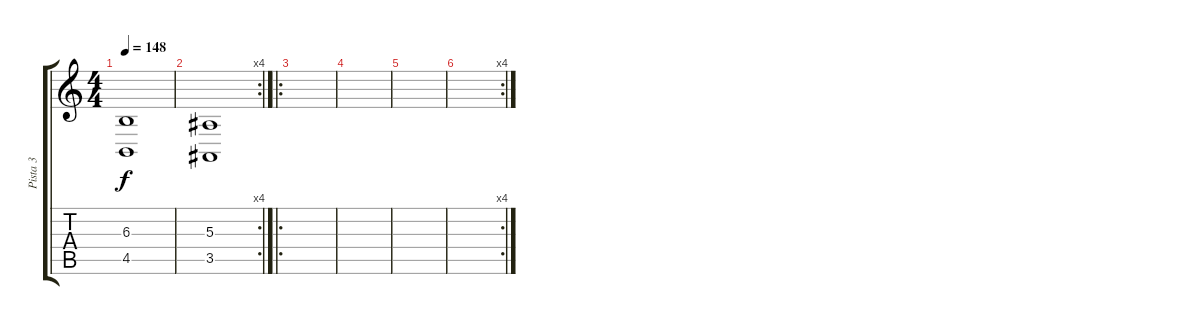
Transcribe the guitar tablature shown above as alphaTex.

\track ("Pista 3" "Pista 3") {instrument vibraphone}
\staff {score tabs}
\tuning (D4 A3 F3 C3 G2 C2) {hide}
\ts (4 4)
\tempo 148
\clef g2
\ks c
(6.3 4.5).1{dy f} |
\rc 4
(5.3 3.5).1 |
\ro
|
|
|
\rc 4
